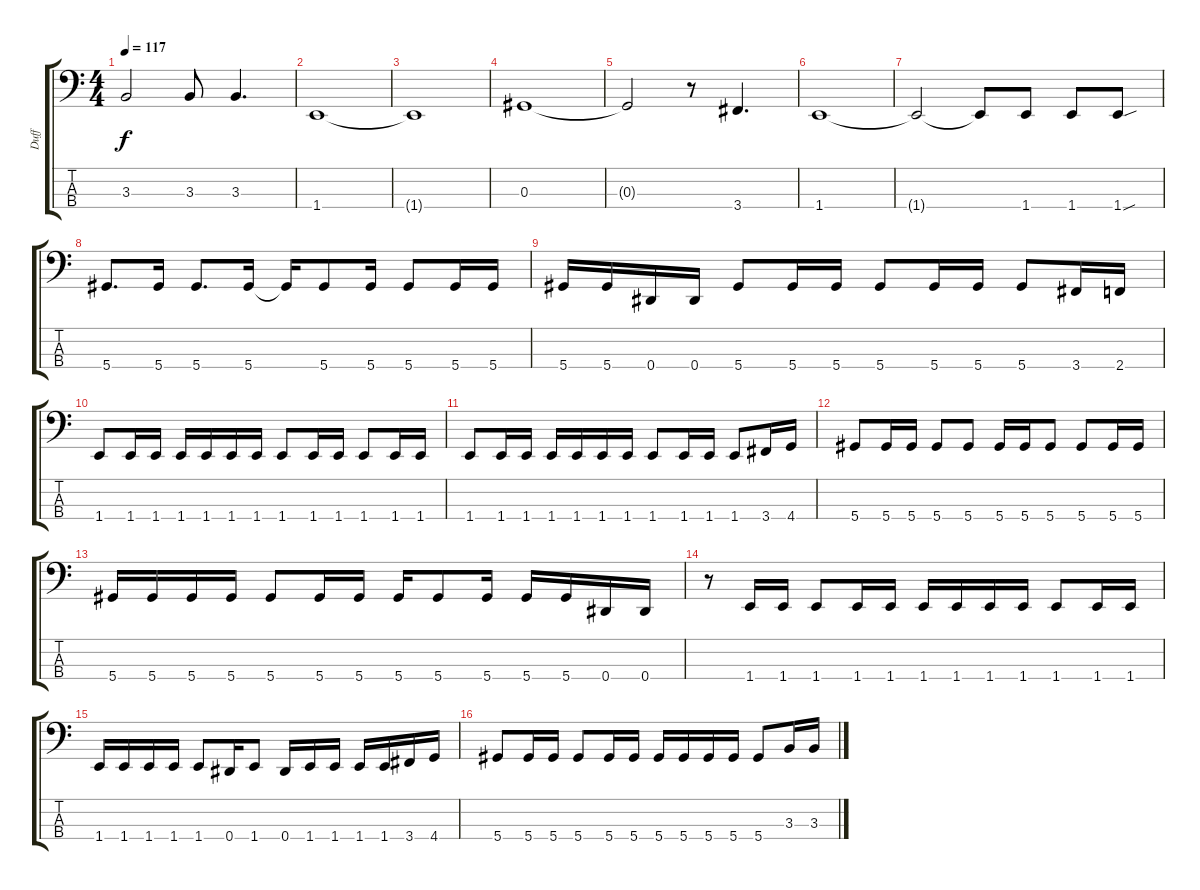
\track ("Duff" "Duff") {instrument electricbassfinger}
\staff {score tabs}
\tuning (Gb2 Db2 Ab1 Eb1) {hide}
\ts (4 4)
\tempo 117
\clef f4
\ks c
3.3{t}.2{dy f} 3.3.8 3.3.4{d} |
1.4.1 |
1.4{t}.1 |
0.3.1 |
0.3{t}.2 r.8 3.4.4{d} |
1.4.1 |
1.4{t}.2 1.4{t}.8 1.4.8 1.4.8 1.4{sou}.8 |
5.4.8{d} 5.4.16 5.4.8{d} 5.4.16 5.4{t}.16 5.4.8 5.4.16 5.4.8 5.4.16 5.4.16 |
5.4.16 5.4.16 0.4.16 0.4.16 5.4.8 5.4.16 5.4.16 5.4.8 5.4.16 5.4.16 5.4.8 3.4.16 2.4.16 |
1.4.8 1.4.16 1.4.16 1.4.16 1.4.16 1.4.16 1.4.16 1.4.8 1.4.16 1.4.16 1.4.8 1.4.16 1.4.16 |
1.4.8 1.4.16 1.4.16 1.4.16 1.4.16 1.4.16 1.4.16 1.4.8 1.4.16 1.4.16 1.4.8 3.4.16 4.4.16 |
5.4.8 5.4.16 5.4.16 5.4.8 5.4.8 5.4.16 5.4.16 5.4.8 5.4.8 5.4.16 5.4.16 |
5.4.16 5.4.16 5.4.16 5.4.16 5.4.8 5.4.16 5.4.16 5.4.16 5.4.8 5.4.16 5.4.16 5.4.16 0.4.16 0.4.16 |
r.8 1.4.16 1.4.16 1.4.8 1.4.16 1.4.16 1.4.16 1.4.16 1.4.16 1.4.16 1.4.8 1.4.16 1.4.16 |
1.4.16 1.4.16 1.4.16 1.4.16 1.4.8 0.4.16 1.4.8 0.4.16 1.4.16 1.4.16 1.4.16 1.4.16 3.4.16 4.4.16 |
5.4.8 5.4.16 5.4.16 5.4.8 5.4.16 5.4.16 5.4.16 5.4.16 5.4.16 5.4.16 5.4.8 3.3.16 3.3.16
